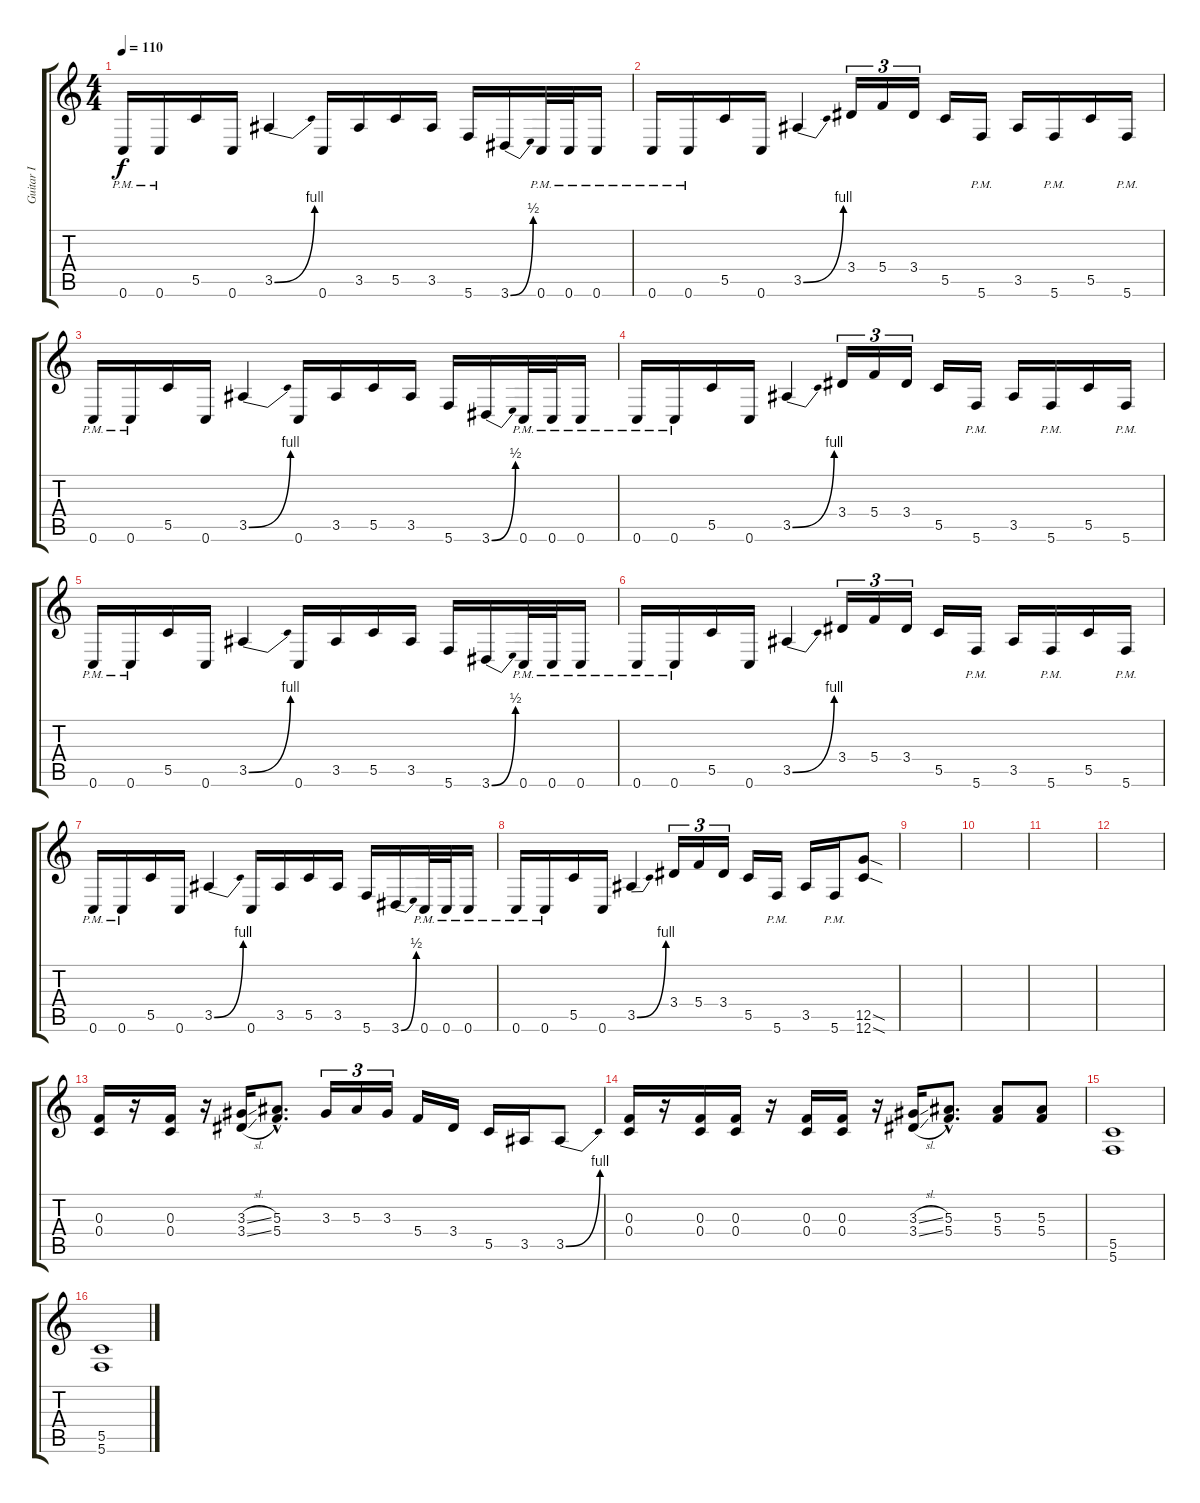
\track ("Guitar I" "Guitar I") {instrument distortionguitar}
\staff {score tabs}
\tuning (D4 A3 F3 C3 G2 C2) {hide}
\ts (4 4)
\tempo 110
\clef g2
\ks c
0.6{pm}.16{dy f instrument distortionguitar} 0.6{pm}.16 5.5.16 0.6.16 3.5{be (bend 0 0 60 4)}.4 0.6.16 3.5.16 5.5.16 3.5.16 5.6.16 3.6{be (bend 0 0 60 2)}.16 0.6{pm}.32 0.6{pm}.32 0.6{pm}.16 |
0.6{pm}.16 0.6{pm}.16 5.5.16 0.6.16 3.5{be (bend 0 0 60 4)}.4 3.4.16{tu (3 2)} 5.4.16{tu (3 2)} 3.4.16{tu (3 2)} 5.5.16 5.6{pm}.16 3.5.16 5.6{pm}.16 5.5.16 5.6{pm}.16 |
0.6{pm}.16 0.6{pm}.16 5.5.16 0.6.16 3.5{be (bend 0 0 60 4)}.4 0.6.16 3.5.16 5.5.16 3.5.16 5.6.16 3.6{be (bend 0 0 60 2)}.16 0.6{pm}.32 0.6{pm}.32 0.6{pm}.16 |
0.6{pm}.16 0.6{pm}.16 5.5.16 0.6.16 3.5{be (bend 0 0 60 4)}.4 3.4.16{tu (3 2)} 5.4.16{tu (3 2)} 3.4.16{tu (3 2)} 5.5.16 5.6{pm}.16 3.5.16 5.6{pm}.16 5.5.16 5.6{pm}.16 |
0.6{pm}.16 0.6{pm}.16 5.5.16 0.6.16 3.5{be (bend 0 0 60 4)}.4 0.6.16 3.5.16 5.5.16 3.5.16 5.6.16 3.6{be (bend 0 0 60 2)}.16 0.6{pm}.32 0.6{pm}.32 0.6{pm}.16 |
0.6{pm}.16 0.6{pm}.16 5.5.16 0.6.16 3.5{be (bend 0 0 60 4)}.4 3.4.16{tu (3 2)} 5.4.16{tu (3 2)} 3.4.16{tu (3 2)} 5.5.16 5.6{pm}.16 3.5.16 5.6{pm}.16 5.5.16 5.6{pm}.16 |
0.6{pm}.16 0.6{pm}.16 5.5.16 0.6.16 3.5{be (bend 0 0 60 4)}.4 0.6.16 3.5.16 5.5.16 3.5.16 5.6.16 3.6{be (bend 0 0 60 2)}.16 0.6{pm}.32 0.6{pm}.32 0.6{pm}.16 |
0.6{pm}.16 0.6{pm}.16 5.5.16 0.6.16 3.5{be (bend 0 0 60 4)}.4 3.4.16{tu (3 2)} 5.4.16{tu (3 2)} 3.4.16{tu (3 2)} 5.5.16 5.6{pm}.16 3.5.16 5.6{pm}.16 (12.5{sod} 12.6{sod}).8 |
|
|
|
|
(0.3 0.4).16 r.16 (0.3 0.4).16 r.16 (3.3{sl} 3.4{sl}).16 (5.3{hac} 5.4{hac}).8{d} 3.3.16{tu (3 2)} 5.3.16{tu (3 2)} 3.3.16{tu (3 2)} 5.4.16 3.4.16 5.5.16 3.5.16 3.5{be (bend 0 0 60 4)}.8 |
(0.3 0.4).16 r.16 (0.3 0.4).16 (0.3 0.4).16 r.16 (0.3 0.4).16 (0.3 0.4).16 r.16 (3.3{sl} 3.4{sl}).16 (5.3{hac} 5.4{hac}).8{d} (5.3 5.4).8 (5.3 5.4).8 |
(5.5 5.6).1 |
(5.5 5.6).1
